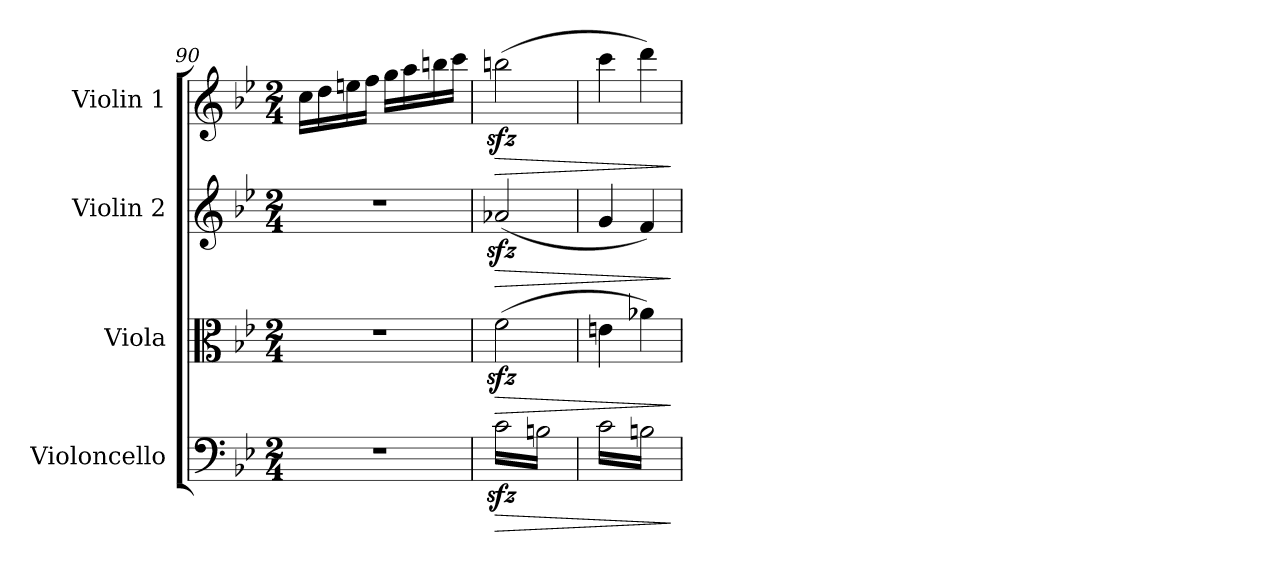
**kern	**dynam	**kern	**dynam	**kern	**dynam	**kern	**dynam
*part4	*part4	*part3	*part3	*part2	*part2	*part1	*part1
*staff4	*staff4	*staff3	*staff3	*staff2	*staff2	*staff1	*staff1
*I"Violoncello	*	*I"Viola	*	*I"Violin 2	*	*I"Violin 1	*
*I'Vc	*	*I'Vla	*	*I'Vln	*	*I'Vln	*
!!LO:LB:g=z
*clefF4	*	*clefC3	*	*clefG2	*	*clefG2	*
*k[b-e-]	*	*k[b-e-]	*	*k[b-e-]	*	*k[b-e-]	*
*M2/4	*	*M2/4	*	*M2/4	*	*M2/4	*
=90	=90	=90	=90	=90	=90	=90	=90
2r	.	2r	.	2r	.	16cc\LL	.
.	.	.	.	.	.	16dd\	.
.	.	.	.	.	.	16een\	.
.	.	.	.	.	.	16ff\JJ	.
.	.	.	.	.	.	16gg\LL	.
.	.	.	.	.	.	16aa\	.
.	.	.	.	.	.	16bbn\	.
.	.	.	.	.	.	16ccc\JJ	.
=91	=91	=91	=91	=91	=91	=91	=91
!	!LO:HP:b	!	!LO:HP:b	!	!LO:HP:b	!	!LO:HP:b
*tremolo	*	*	*	*	*	*	*
(16czz<\LL	>	(2fzz<\	>	(2a-Xzz</	>	(2bbnzz<\	>
16Bn\	.	.	.	.	.	.	.
16czz<\	.	.	.	.	.	.	.
16Bn\	.	.	.	.	.	.	.
16czz<\	.	.	.	.	.	.	.
16Bn\	.	.	.	.	.	.	.
16czz<\	.	.	.	.	.	.	.
16Bn\JJ	.	.	.	.	.	.	.
=92	=92	=92	=92	=92	=92	=92	=92
16c\LL	.	4en\	.	4g/	.	4ccc\	.
16Bn\)	.	.	.	.	.	.	.
16c\	.	.	.	.	.	.	.
16Bn\)	.	.	.	.	.	.	.
16c\	.	4a-X\)	.	4f/)	.	4ddd\)	.
16Bn\)	.	.	.	.	.	.	.
16c\	.	.	.	.	.	.	.
16Bn\)JJ	.	.	.	.	.	.	.
*Xtremolo	*	*	*	*	*	*	*
.	]	.	]	.	]	.	]
.	.	.	.	.	.	.	.
.	.	.	.	.	.	.	.
.	.	.	.	.	.	.	.
=	=	=	=	=	=	=	=
*-	*-	*-	*-	*-	*-	*-	*-
